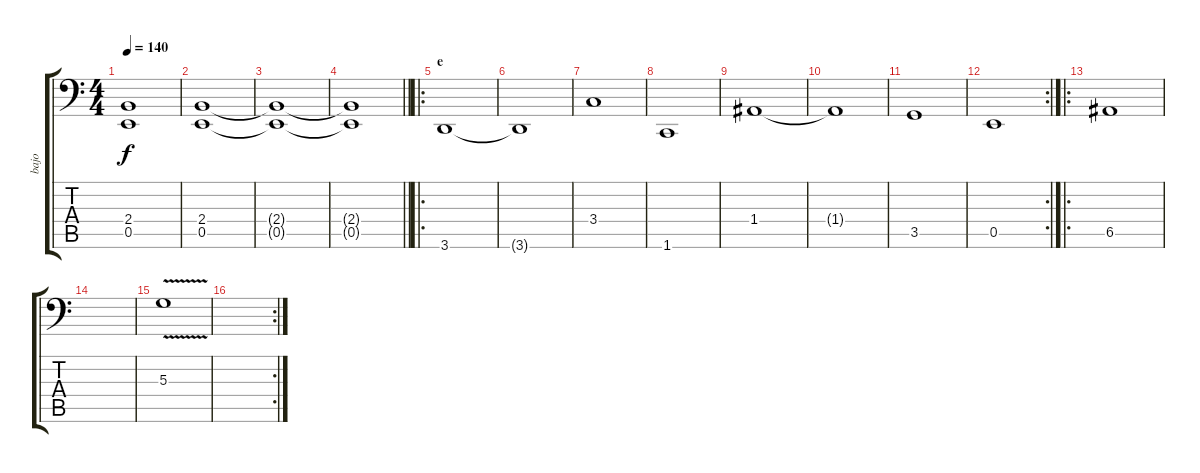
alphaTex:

\track ("bajo" "bajo") {instrument electricbassfinger}
\staff {score tabs}
\tuning (C3 G2 D2 A1 E1 B0) {hide}
\ts (4 4)
\tempo 140
\clef f4
\ks c
(2.4{t} 0.5{t}).1{dy f} |
(2.4 0.5).1 |
(2.4{t} 0.5{t}).1 |
\barLineRight lightlight
(2.4{t} 0.5{t}).1 |
\ro
\section ("" "e")
3.6.1 |
3.6{t}.1 |
3.4.1 |
1.6.1 |
1.4.1 |
1.4{t}.1 |
3.5.1 |
\rc 2
0.5.1 |
\ro
6.5.1 |
|
5.3{v}.1 |
\rc 2
